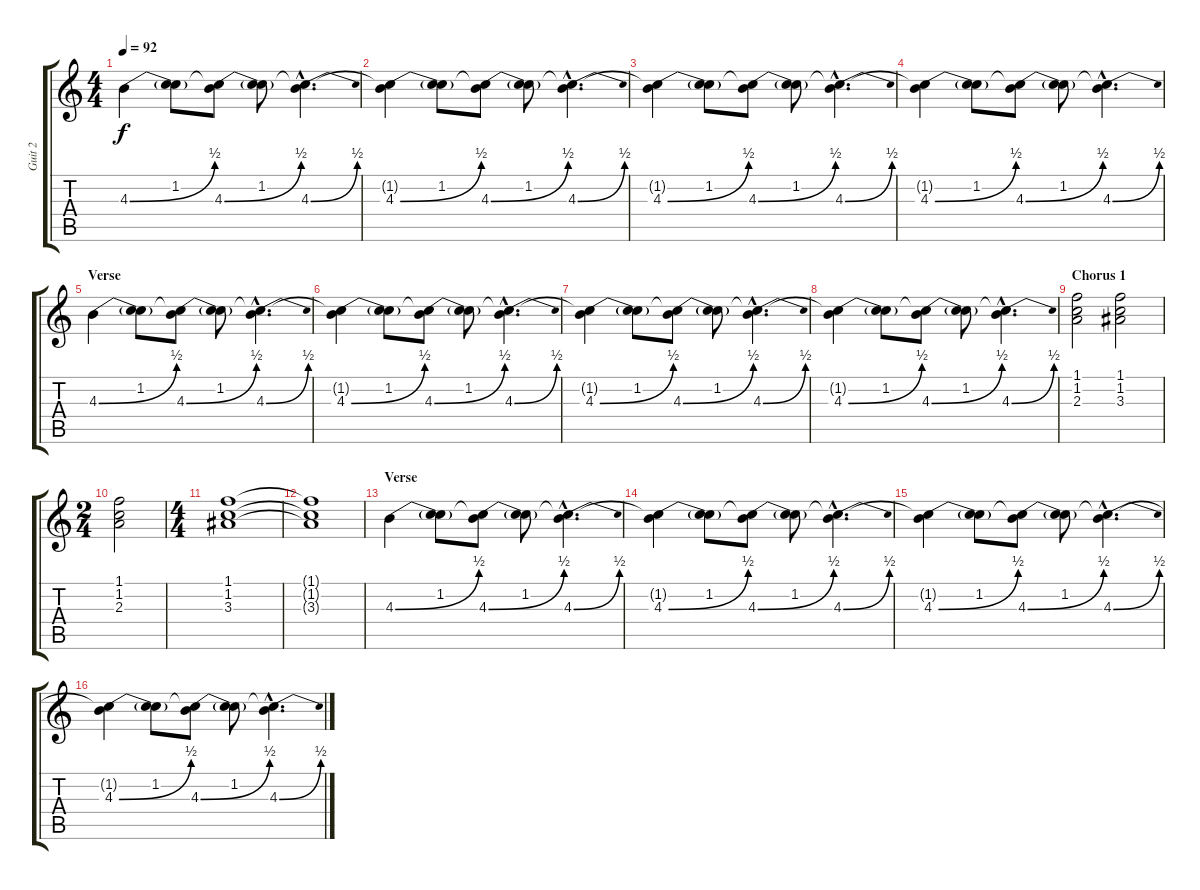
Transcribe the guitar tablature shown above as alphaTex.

\track ("Guit 2" "Guit 2") {instrument distortionguitar}
\staff {score tabs}
\tuning (E4 B3 G3 D3 A2 E2) {hide}
\ts (4 4)
\tempo 92
\clef g2
\ks c
4.3{be (bend 0 0 60 2)}.4{dy f instrument distortionguitar} (1.2 4.3{t}).8 (1.2{t} 4.3{be (bend 0 0 60 2)}).8 (1.2 4.3{t}).8 (1.2{hac t} 4.3{be (bend 0 0 60 2) hac}).4{d} |
(1.2{t} 4.3{be (bend 0 0 60 2)}).4 (1.2 4.3{t}).8 (1.2{t} 4.3{be (bend 0 0 60 2)}).8 (1.2 4.3{t}).8 (1.2{hac t} 4.3{be (bend 0 0 60 2) hac}).4{d} |
(1.2{t} 4.3{be (bend 0 0 60 2)}).4 (1.2 4.3{t}).8 (1.2{t} 4.3{be (bend 0 0 60 2)}).8 (1.2 4.3{t}).8 (1.2{hac t} 4.3{be (bend 0 0 60 2) hac}).4{d} |
(1.2{t} 4.3{be (bend 0 0 60 2)}).4 (1.2 4.3{t}).8 (1.2{t} 4.3{be (bend 0 0 60 2)}).8 (1.2 4.3{t}).8 (1.2{hac t} 4.3{be (bend 0 0 60 2) hac}).4{d} |
\section ("" "Verse")
4.3{be (bend 0 0 60 2)}.4 (1.2 4.3{t}).8 (1.2{t} 4.3{be (bend 0 0 60 2)}).8 (1.2 4.3{t}).8 (1.2{hac t} 4.3{be (bend 0 0 60 2) hac}).4{d} |
(1.2{t} 4.3{be (bend 0 0 60 2)}).4 (1.2 4.3{t}).8 (1.2{t} 4.3{be (bend 0 0 60 2)}).8 (1.2 4.3{t}).8 (1.2{hac t} 4.3{be (bend 0 0 60 2) hac}).4{d} |
(1.2{t} 4.3{be (bend 0 0 60 2)}).4 (1.2 4.3{t}).8 (1.2{t} 4.3{be (bend 0 0 60 2)}).8 (1.2 4.3{t}).8 (1.2{hac t} 4.3{be (bend 0 0 60 2) hac}).4{d} |
(1.2{t} 4.3{be (bend 0 0 60 2)}).4 (1.2 4.3{t}).8 (1.2{t} 4.3{be (bend 0 0 60 2)}).8 (1.2 4.3{t}).8 (1.2{hac t} 4.3{be (bend 0 0 60 2) hac}).4{d} |
\section ("" "Chorus 1")
(1.1 1.2 2.3).2 (1.1 1.2 3.3).2 |
\ts (2 4)
(1.1 1.2 2.3).2 |
\ts (4 4)
(1.1 1.2 3.3).1 |
(1.1{t} 1.2{t} 3.3{t}).1 |
\section ("" "Verse")
4.3{be (bend 0 0 60 2)}.4 (1.2 4.3{t}).8 (1.2{t} 4.3{be (bend 0 0 60 2)}).8 (1.2 4.3{t}).8 (1.2{hac t} 4.3{be (bend 0 0 60 2) hac}).4{d} |
(1.2{t} 4.3{be (bend 0 0 60 2)}).4 (1.2 4.3{t}).8 (1.2{t} 4.3{be (bend 0 0 60 2)}).8 (1.2 4.3{t}).8 (1.2{hac t} 4.3{be (bend 0 0 60 2) hac}).4{d} |
(1.2{t} 4.3{be (bend 0 0 60 2)}).4 (1.2 4.3{t}).8 (1.2{t} 4.3{be (bend 0 0 60 2)}).8 (1.2 4.3{t}).8 (1.2{hac t} 4.3{be (bend 0 0 60 2) hac}).4{d} |
(1.2{t} 4.3{be (bend 0 0 60 2)}).4 (1.2 4.3{t}).8 (1.2{t} 4.3{be (bend 0 0 60 2)}).8 (1.2 4.3{t}).8 (1.2{hac t} 4.3{be (bend 0 0 60 2) hac}).4{d}
